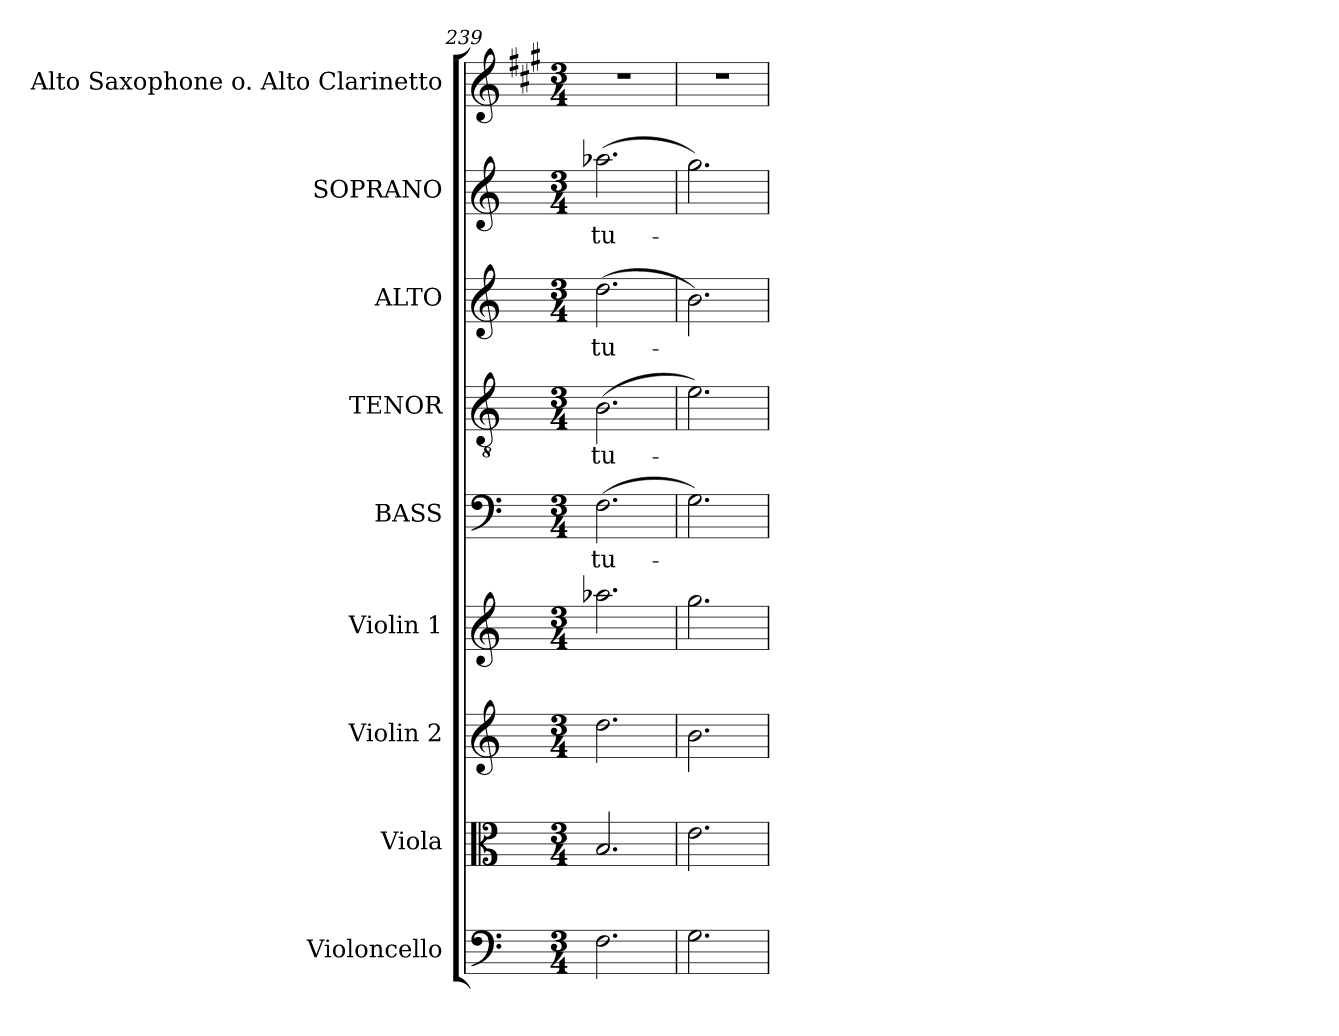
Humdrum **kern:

**kern	**kern	**kern	**kern	**kern	**text	**kern	**text	**kern	**text	**kern	**text	**kern
*part9	*part8	*part7	*part6	*part5	*part5	*part4	*part4	*part3	*part3	*part2	*part2	*part1
*staff9	*staff8	*staff7	*staff6	*staff5	*staff5	*staff4	*staff4	*staff3	*staff3	*staff2	*staff2	*staff1
*I"Violoncello	*I"Viola	*I"Violin 2	*I"Violin 1	*I"BASS	*	*I"TENOR	*	*I"ALTO	*	*I"SOPRANO	*	*I"Alto Saxophone o. Alto Clarinetto
*I'Vc.	*I'Vla.	*I'Vln. 2	*I'Vln. 1	*I'B.	*	*I'T.	*	*I'A.	*	*I'S.	*	*I'Alto Sax. o. Alto Clar.
*clefF4	*clefC3	*clefG2	*clefG2	*clefF4	*	*clefGv2	*	*clefG2	*	*clefG2	*	*clefG2
*	*	*	*	*	*	*ITrd7c12	*	*	*	*	*	*ITrd5c9
*k[]	*k[]	*k[]	*k[]	*k[]	*	*k[]	*	*k[]	*	*k[]	*	*k[]
*C:	*C:	*C:	*C:	*C:	*	*C:	*	*C:	*	*C:	*	*C:
*M3/4	*M3/4	*M3/4	*M3/4	*M3/4	*	*M3/4	*	*M3/4	*	*M3/4	*	*M3/4
=239	=239	=239	=239	=239	=239	=239	=239	=239	=239	=239	=239	=239
!	!	!	!	!	!LO:LY:b:color=#000000	!	!	!	!	!	!	!
!	!	!	!	!	!	!	!LO:LY:b:color=#000000	!	!	!	!	!
!	!	!	!	!	!	!	!	!	!LO:LY:b:color=#000000	!	!	!
!	!	!	!	!	!	!	!	!	!	!	!LO:LY:b:color=#000000	!LO:N:vis=1
2.Fi\	2.Bi/	2.ddi\	2.aa-Xi\	(2.Fi\	tu-	(2.BBi\	tu-	(2.ddi\	tu-	(2.aa-Xi\	tu-	2.r
=240	=240	=240	=240	=240	=240	=240	=240	=240	=240	=240	=240	=240
!	!	!	!	!	!	!	!	!	!	!	!	!LO:N:vis=1
2.Gi\	2.ei\	2.bi\	2.ggi\	2.Gi\)	.	2.Ei\)	.	2.bi\)	.	2.ggi\)	.	2.r
=	=	=	=	=	=	=	=	=	=	=	=	=
*-	*-	*-	*-	*-	*-	*-	*-	*-	*-	*-	*-	*-
